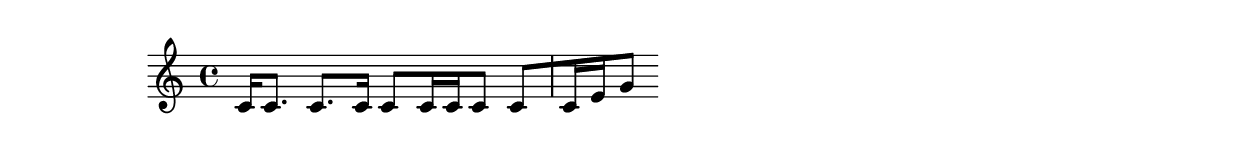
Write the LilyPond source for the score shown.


\version "2.3.17"
\header {
    texidoc = "Beaming can be also given explicitly."
}

    \paper { raggedright= ##t }

\score { 
\relative c'
	 {
	 c16[ c8.]
	 c8.[ c16]
	 c8[ c16 c16 c8]
	 c8[ c16 e16 g8]

    }}
